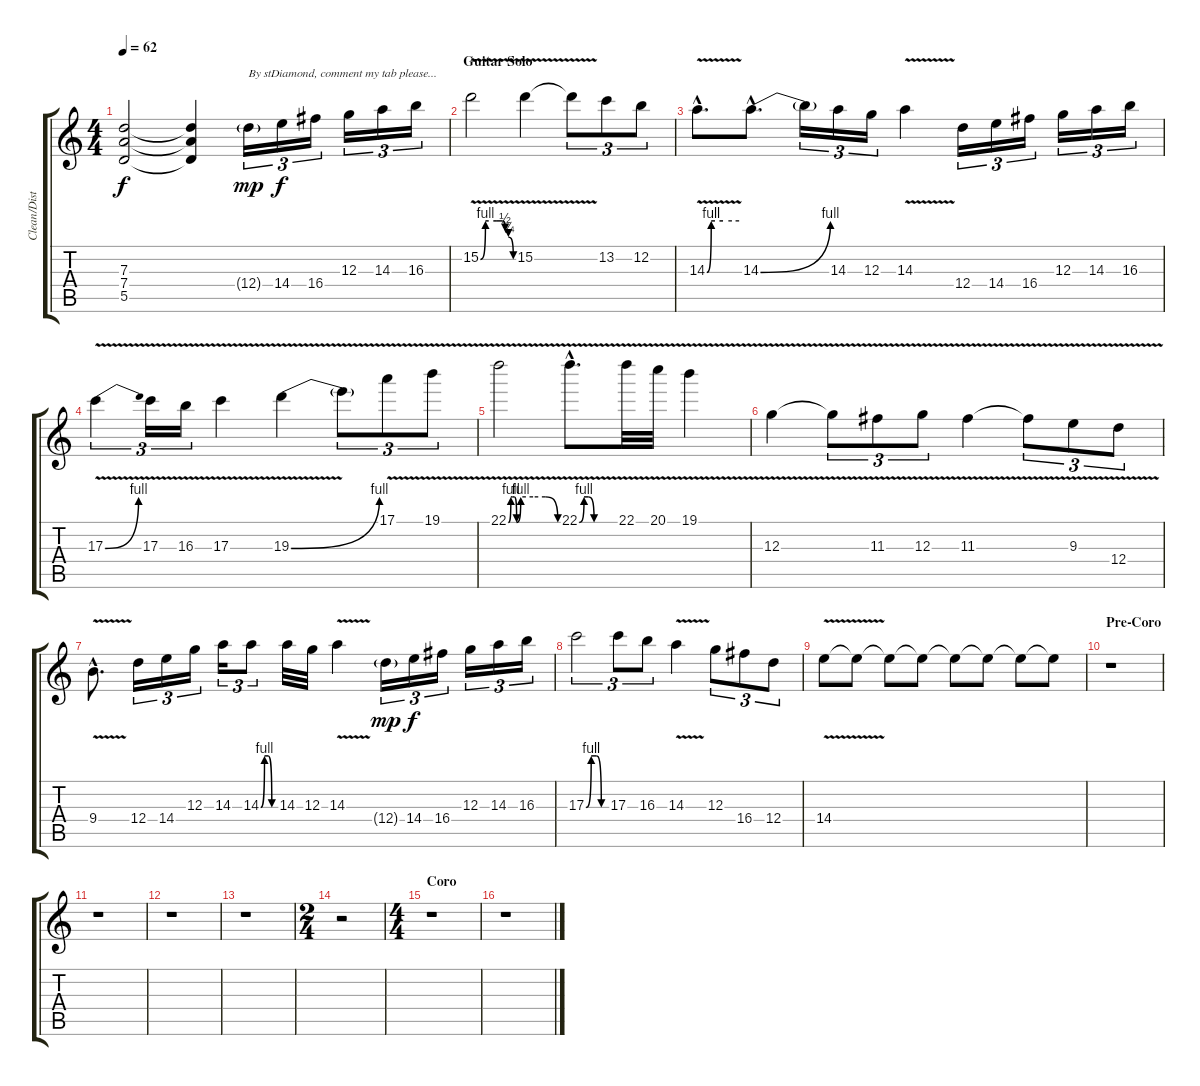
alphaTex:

\track ("Clean/Distortion" "Clean/Dist") {instrument acousticguitarsteel}
\staff {score tabs}
\tuning (E4 B3 G3 D3 A2 E2) {hide}
\ts (4 4)
\tempo 62
\clef g2
\ks c
(7.3 7.4 5.5).2{dy f} (7.3{t} 7.4{t} 5.5{t}).4 12.4{g}.16{tu (3 2) txt "By stDiamond, comment my tab please..." dy mp volume 14} 14.4.16{tu (3 2) dy f} 16.4.16{tu (3 2)} 12.3.16{tu (3 2)} 14.3.16{tu (3 2)} 16.3.16{tu (3 2)} |
\section ("" "Guitar Solo ")
15.2{be (custom 0 0 9 4 15 4 30 4 40 4 45 2 51 1 60 0) v}.2 15.2{v}.4 15.2{t}.8{tu (3 2)} 13.2.8{tu (3 2)} 12.2.8{tu (3 2)} |
14.3{be (custom 0 0 8 4 15 4 30 4 60 4) v hac}.8{d} 14.3{be (bend 0 0 60 4) hac}.8{d} 14.3{t}.16{tu (3 2)} 14.3.16{tu (3 2)} 12.3.16{tu (3 2)} 14.3{v}.4 12.4.16{tu (3 2)} 14.4.16{tu (3 2)} 16.4.16{tu (3 2)} 12.3.16{tu (3 2)} 14.3.16{tu (3 2)} 16.3.16{tu (3 2)} |
17.3{be (bend 0 0 60 4) v}.4{tu (3 2)} 17.3{v}.16{tu (3 2)} 16.3{v}.16{tu (3 2)} 17.3{v}.4 19.3{be (bend 0 0 60 4) v}.4 19.3{t}.8{tu (3 2)} 17.1{v}.8{tu (3 2)} 19.1{v}.8{tu (3 2)} |
22.1{be (custom 0 0 3 4 5 4 7 4 10 0 15 4 30 4 45 4 60 0) v}.2 22.1{be (custom 0 0 8 4 15 4 25 0 45 0 60 0) v hac}.8{d} 22.1{v}.32 20.1{v}.32 19.1{v}.4 |
12.3{v}.4 12.3{t}.8{tu (3 2)} 11.3{v}.8{tu (3 2)} 12.3{v}.8{tu (3 2)} 11.3{v}.4 11.3{t}.8{tu (3 2)} 9.3{v}.8{tu (3 2)} 12.4{v}.8{tu (3 2)} |
9.4{v hac}.8{d} 12.4.16{tu (3 2)} 14.4.16{tu (3 2)} 12.3.16{tu (3 2)} 14.3.16{tu (3 2)} 14.3{be (custom 0 0 15 4 30 4 45 0 60 0)}.8{tu (3 2)} 14.3.32 12.3.32 14.3{v}.4 12.4{g}.16{tu (3 2) dy mp} 14.4.16{tu (3 2) dy f} 16.4.16{tu (3 2)} 12.3.16{tu (3 2)} 14.3.16{tu (3 2)} 16.3.16{tu (3 2)} |
17.3{be (custom 0 0 15 4 30 4 45 0 60 0)}.2{tu (3 2)} 17.3.8{tu (3 2)} 16.3.8{tu (3 2)} 14.3{v}.4 12.3.8{tu (3 2)} 16.4.8{tu (3 2)} 12.4.8{tu (3 2)} |
14.4{v}.8 14.4{t}.8{volume 11} 14.4{t}.8{volume 9} 14.4{t}.8{volume 7} 14.4{t}.8{volume 6} 14.4{t}.8{volume 5} 14.4{t}.8{volume 3} 14.4{t}.8{volume 2} |
\section ("" "Pre-Coro")
r.1 |
r.1 |
r.1 |
r.1 |
\ts (2 4)
r.2 |
\ts (4 4)
\section ("" "Coro")
r.1 |
r.1
